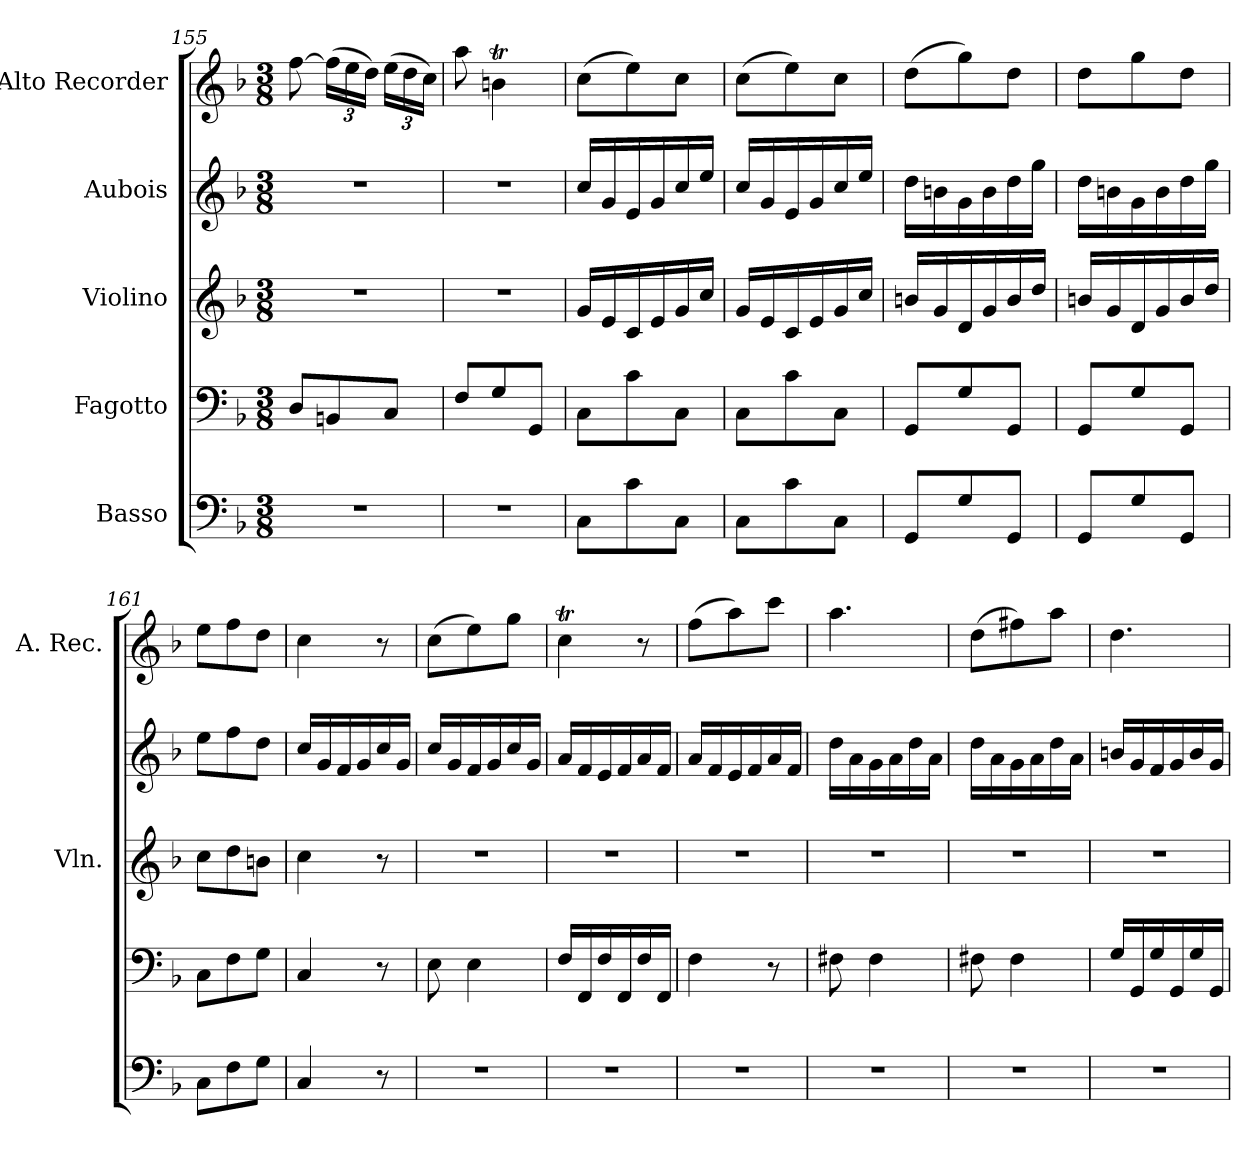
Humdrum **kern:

**kern	**kern	**kern	**kern	**kern
*part5	*part4	*part3	*part2	*part1
*staff5	*staff4	*staff3	*staff2	*staff1
*I"Basso	*I"Fagotto	*I"Violino	*I"Aubois	*I"Alto Recorder
*	*	*I'Vln.	*	*I'A. Rec.
*clefF4	*clefF4	*clefG2	*clefG2	*clefG2
*k[b-]	*k[b-]	*k[b-]	*k[b-]	*k[b-]
*M3/8	*M3/8	*M3/8	*M3/8	*M3/8
=155	=155	=155	=155	=155
4.r	8D/L	4.r	4.r	[8ff\
*	*	*	*	*Xbrackettup
.	8BBn/	.	.	(24ff\LL]
.	.	.	.	24ee\
.	.	.	.	24dd\JJ)
.	8C/J	.	.	(24ee\LL
.	.	.	.	24dd\
.	.	.	.	24cc\JJ)
!!LO:PB:g=z
=156	=156	=156	=156	=156
4.r	8F/L	4.r	4.r	8aa\
.	8G/	.	.	4bnt\
.	8GG/J	.	.	.
=157	=157	=157	=157	=157
8C\L	8C\L	16g/LL	16cc/LL	(>8cc\L
.	.	16e/	16g/	.
8c\	8c\	16c/	16e/	8ee\)
.	.	16e/	16g/	.
8C\J	8C\J	16g/	16cc/	8cc\J
.	.	16cc/JJ	16ee/JJ	.
=158	=158	=158	=158	=158
8C\L	8C\L	16g/LL	16cc/LL	(>8cc\L
.	.	16e/	16g/	.
8c\	8c\	16c/	16e/	8ee\)
.	.	16e/	16g/	.
8C\J	8C\J	16g/	16cc/	8cc\J
.	.	16cc/JJ	16ee/JJ	.
=159	=159	=159	=159	=159
8GG/L	8GG/L	16bn/LL	16dd\LL	(>8dd\L
.	.	16g/	16bn\	.
8G/	8G/	16d/	16g\	8gg\)
.	.	16g/	16b\	.
8GG/J	8GG/J	16b/	16dd\	8dd\J
.	.	16dd/JJ	16gg\JJ	.
=160	=160	=160	=160	=160
8GG/L	8GG/L	16bn/LL	16dd\LL	8dd\L
.	.	16g/	16bn\	.
8G/	8G/	16d/	16g\	8gg\
.	.	16g/	16b\	.
8GG/J	8GG/J	16b/	16dd\	8dd\J
.	.	16dd/JJ	16gg\JJ	.
=161	=161	=161	=161	=161
8C\L	8C\L	8cc\L	8ee\L	8ee\L
8F\	8F\	8dd\	8ff\	8ff\
8G\J	8G\J	8bn\J	8dd\J	8dd\J
=162	=162	=162	=162	=162
4C/	4C/	4cc\	16cc/LL	4cc\
.	.	.	16g/	.
.	.	.	16f/	.
.	.	.	16g/	.
8r	8r	8r	16cc/	8r
.	.	.	16g/JJ	.
=163	=163	=163	=163	=163
4.r	8E\	4.r	16cc/LL	(>8cc\L
.	.	.	16g/	.
.	4E\	.	16f/	8ee\)
.	.	.	16g/	.
.	.	.	16cc/	8gg\J
.	.	.	16g/JJ	.
=164	=164	=164	=164	=164
4.r	16F/LL	4.r	16a/LL	4ccT\
.	16FF/	.	16f/	.
.	16F/	.	16e/	.
.	16FF/	.	16f/	.
.	16F/	.	16a/	8r
.	16FF/JJ	.	16f/JJ	.
=165	=165	=165	=165	=165
4.r	4F\	4.r	16a/LL	(>8ff\L
.	.	.	16f/	.
.	.	.	16e/	8aa\)
.	.	.	16f/	.
.	8r	.	16a/	8ccc\J
.	.	.	16f/JJ	.
=166	=166	=166	=166	=166
4.r	8F#X\	4.r	16dd\LL	4.aa\
.	.	.	16a\	.
.	4F#\	.	16g\	.
.	.	.	16a\	.
.	.	.	16dd\	.
.	.	.	16a\JJ	.
=167	=167	=167	=167	=167
4.r	8F#X\	4.r	16dd\LL	(>8dd\L
.	.	.	16a\	.
.	4F#\	.	16g\	8ff#X\)
.	.	.	16a\	.
.	.	.	16dd\	8aa\J
.	.	.	16a\JJ	.
=168	=168	=168	=168	=168
4.r	16G/LL	4.r	16bn/LL	4.dd\
.	16GG/	.	16g/	.
.	16G/	.	16f/	.
.	16GG/	.	16g/	.
.	16G/	.	16b/	.
.	16GG/JJ	.	16g/JJ	.
=	=	=	=	=
*-	*-	*-	*-	*-
